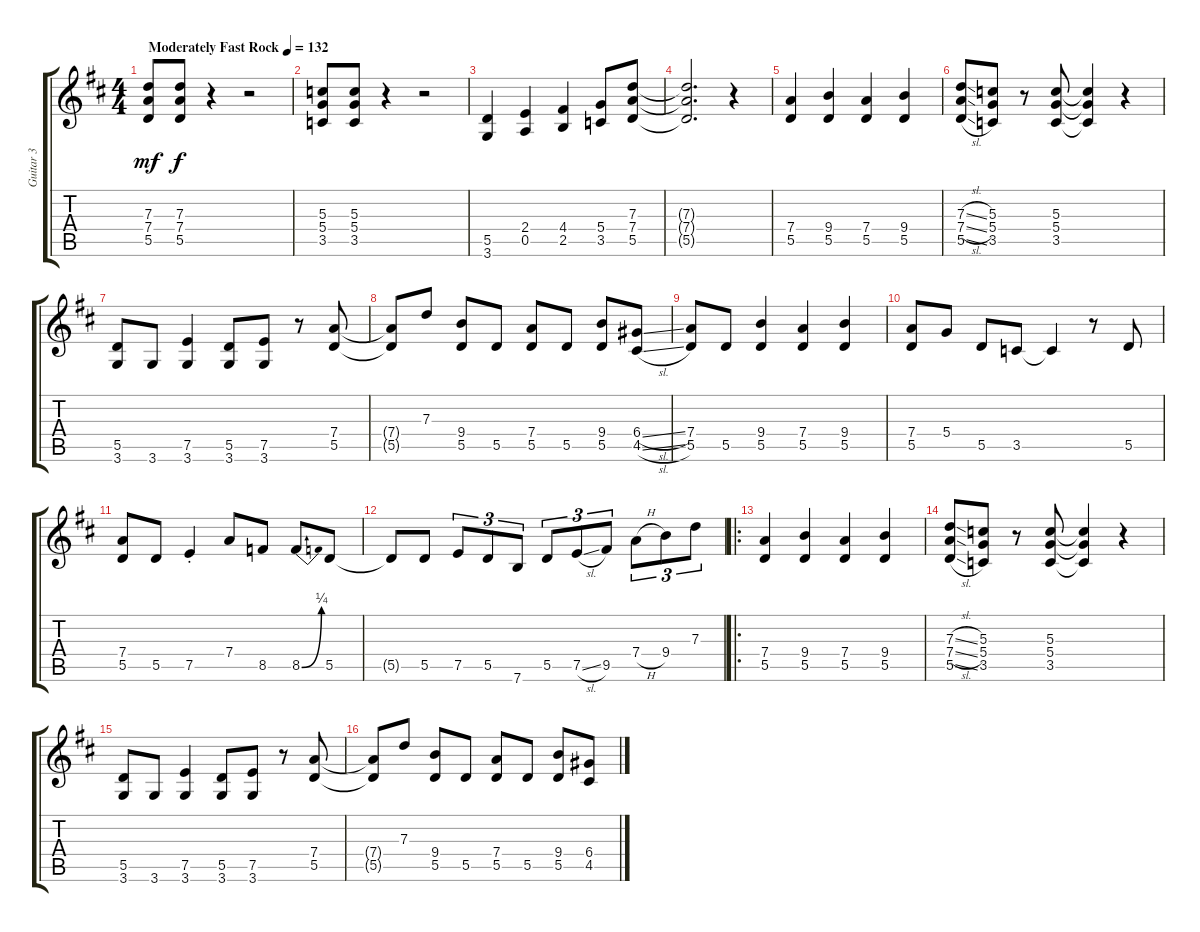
\track ("Guitar 3" "Guitar 3") {instrument distortionguitar}
\staff {score tabs}
\tuning (E4 B3 G3 D3 A2 E2) {hide}
\ts (4 4)
\tempo (132 "Moderately Fast Rock")
\clef g2
\ks d
(7.3 7.4 5.5).8{dy mf instrument distortionguitar} (7.3 7.4 5.5).8{dy f} r.4 r.2 |
(5.3 5.4 3.5).8 (5.3 5.4 3.5).8 r.4 r.2 |
(5.5 3.6).4 (2.4 0.5).4 (4.4 2.5).4 (5.4 3.5).8 (7.3 7.4 5.5).8 |
(7.3{t} 7.4{t} 5.5{t}).2{d} r.4 |
(7.4 5.5).4 (9.4 5.5).4 (7.4 5.5).4 (9.4 5.5).4 |
(7.3{sl} 7.4{sl} 5.5{sl}).8 (5.3 5.4 3.5).8 r.8 (5.3 5.4 3.5).8 (5.3{t} 5.4{t} 3.5{t}).4 r.4 |
(5.5 3.6).8 3.6.8 (7.5 3.6).4 (5.5 3.6).8 (7.5 3.6).8 r.8 (7.4 5.5).8 |
(7.4{t} 5.5{t}).8 7.3.8 (9.4 5.5).8 5.5.8 (7.4 5.5).8 5.5.8 (9.4 5.5).8 (6.4{sl} 4.5{sl}).8 |
(7.4 5.5).8 5.5.8 (9.4 5.5).4 (7.4 5.5).4 (9.4 5.5).4 |
(7.4 5.5).8 5.4.8 5.5.8 3.5.8 3.5{t}.4 r.8 5.5.8 |
(7.4 5.5).8 5.5.8 7.5{st}.4 7.4.8 8.5.8 8.5{be (bend 0 0 60 1)}.8 5.5.8 |
5.5{t}.8 5.5.8 7.5.8{tu (3 2)} 5.5.8{tu (3 2)} 7.6.8{tu (3 2)} 5.5.8{tu (3 2)} 7.5{sl}.8{tu (3 2)} 9.5.8{tu (3 2)} 7.4{h}.8{tu (3 2)} 9.4.8{tu (3 2)} 7.3.8{tu (3 2)} |
\ro
(7.4 5.5).4 (9.4 5.5).4 (7.4 5.5).4 (9.4 5.5).4 |
(7.3{sl} 7.4{sl} 5.5{sl}).8 (5.3 5.4 3.5).8 r.8 (5.3 5.4 3.5).8 (5.3{t} 5.4{t} 3.5{t}).4 r.4 |
(5.5 3.6).8 3.6.8 (7.5 3.6).4 (5.5 3.6).8 (7.5 3.6).8 r.8 (7.4 5.5).8 |
(7.4{t} 5.5{t}).8 7.3.8 (9.4 5.5).8 5.5.8 (7.4 5.5).8 5.5.8 (9.4 5.5).8 (6.4{sl} 4.5{sl}).8
